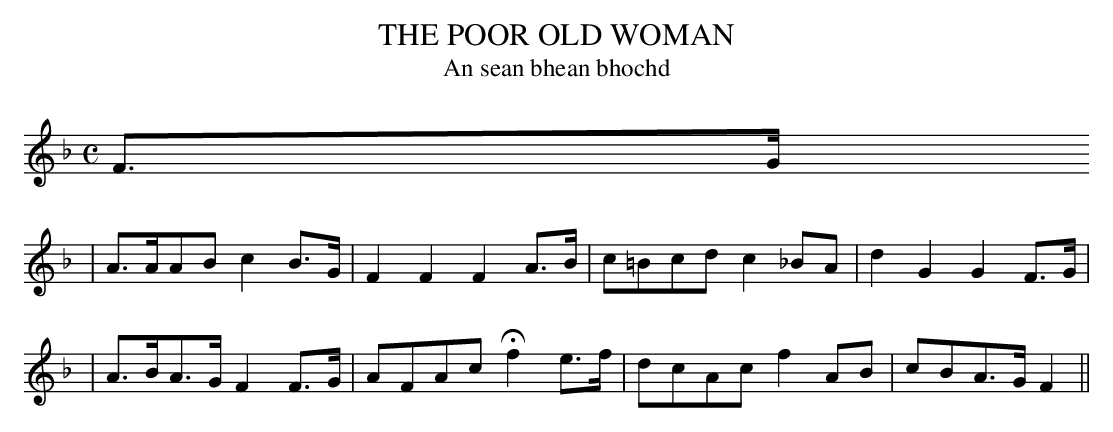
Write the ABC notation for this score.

X:1
T: THE POOR OLD WOMAN
T: An sean bhean bhochd
M: C
L: 1/8
K: F
F>G
| A>AAB c2B>G | F2F2 F2A>B | c=Bcd c2_BA | d2G2 G2F>G |
| A>BA>G F2F>G | AFAc Hf2 e>f | dcAc f2 AB | cBA>G F2 ||
